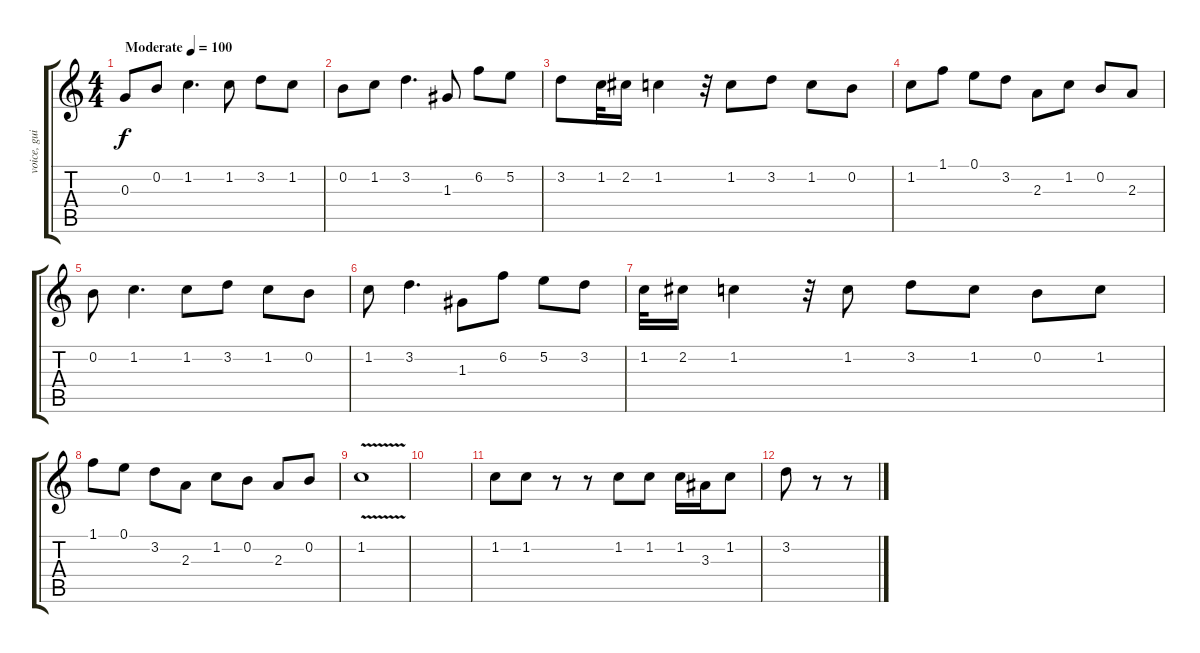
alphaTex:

\track ("voice, guitar can be played as well" "voice, gui") {instrument acousticguitarsteel}
\staff {score tabs}
\tuning (E4 B3 G3 D3 A2 E2) {hide}
\ts (4 4)
\tempo (100 "Moderate")
\clef g2
\ks c
0.3.8{dy f instrument acousticguitarsteel} 0.2.8 1.2.4{d} 1.2.8 3.2.8 1.2.8 |
0.2.8 1.2.8 3.2.4{d} 1.3.8 6.2.8 5.2.8 |
3.2.8 1.2.32 2.2.16 1.2.4 r.32 1.2.8 3.2.8 1.2.8 0.2.8 |
1.2.8 1.1.8 0.1.8 3.2.8 2.3.8 1.2.8 0.2.8 2.3.8 |
0.2.8 1.2.4{d} 1.2.8 3.2.8 1.2.8 0.2.8 |
1.2.8 3.2.4{d} 1.3.8 6.2.8 5.2.8 3.2.8 |
1.2.32 2.2.16 1.2.4 r.32 1.2.8 3.2.8 1.2.8 0.2.8 1.2.8 |
1.1.8 0.1.8 3.2.8 2.3.8 1.2.8 0.2.8 2.3.8 0.2.8 |
1.2{v}.1 |
|
1.2.8 1.2.8 r.8 r.8 1.2.8 1.2.8 1.2.16 3.3.16 1.2.8 |
3.2.8 r.8 r.8
